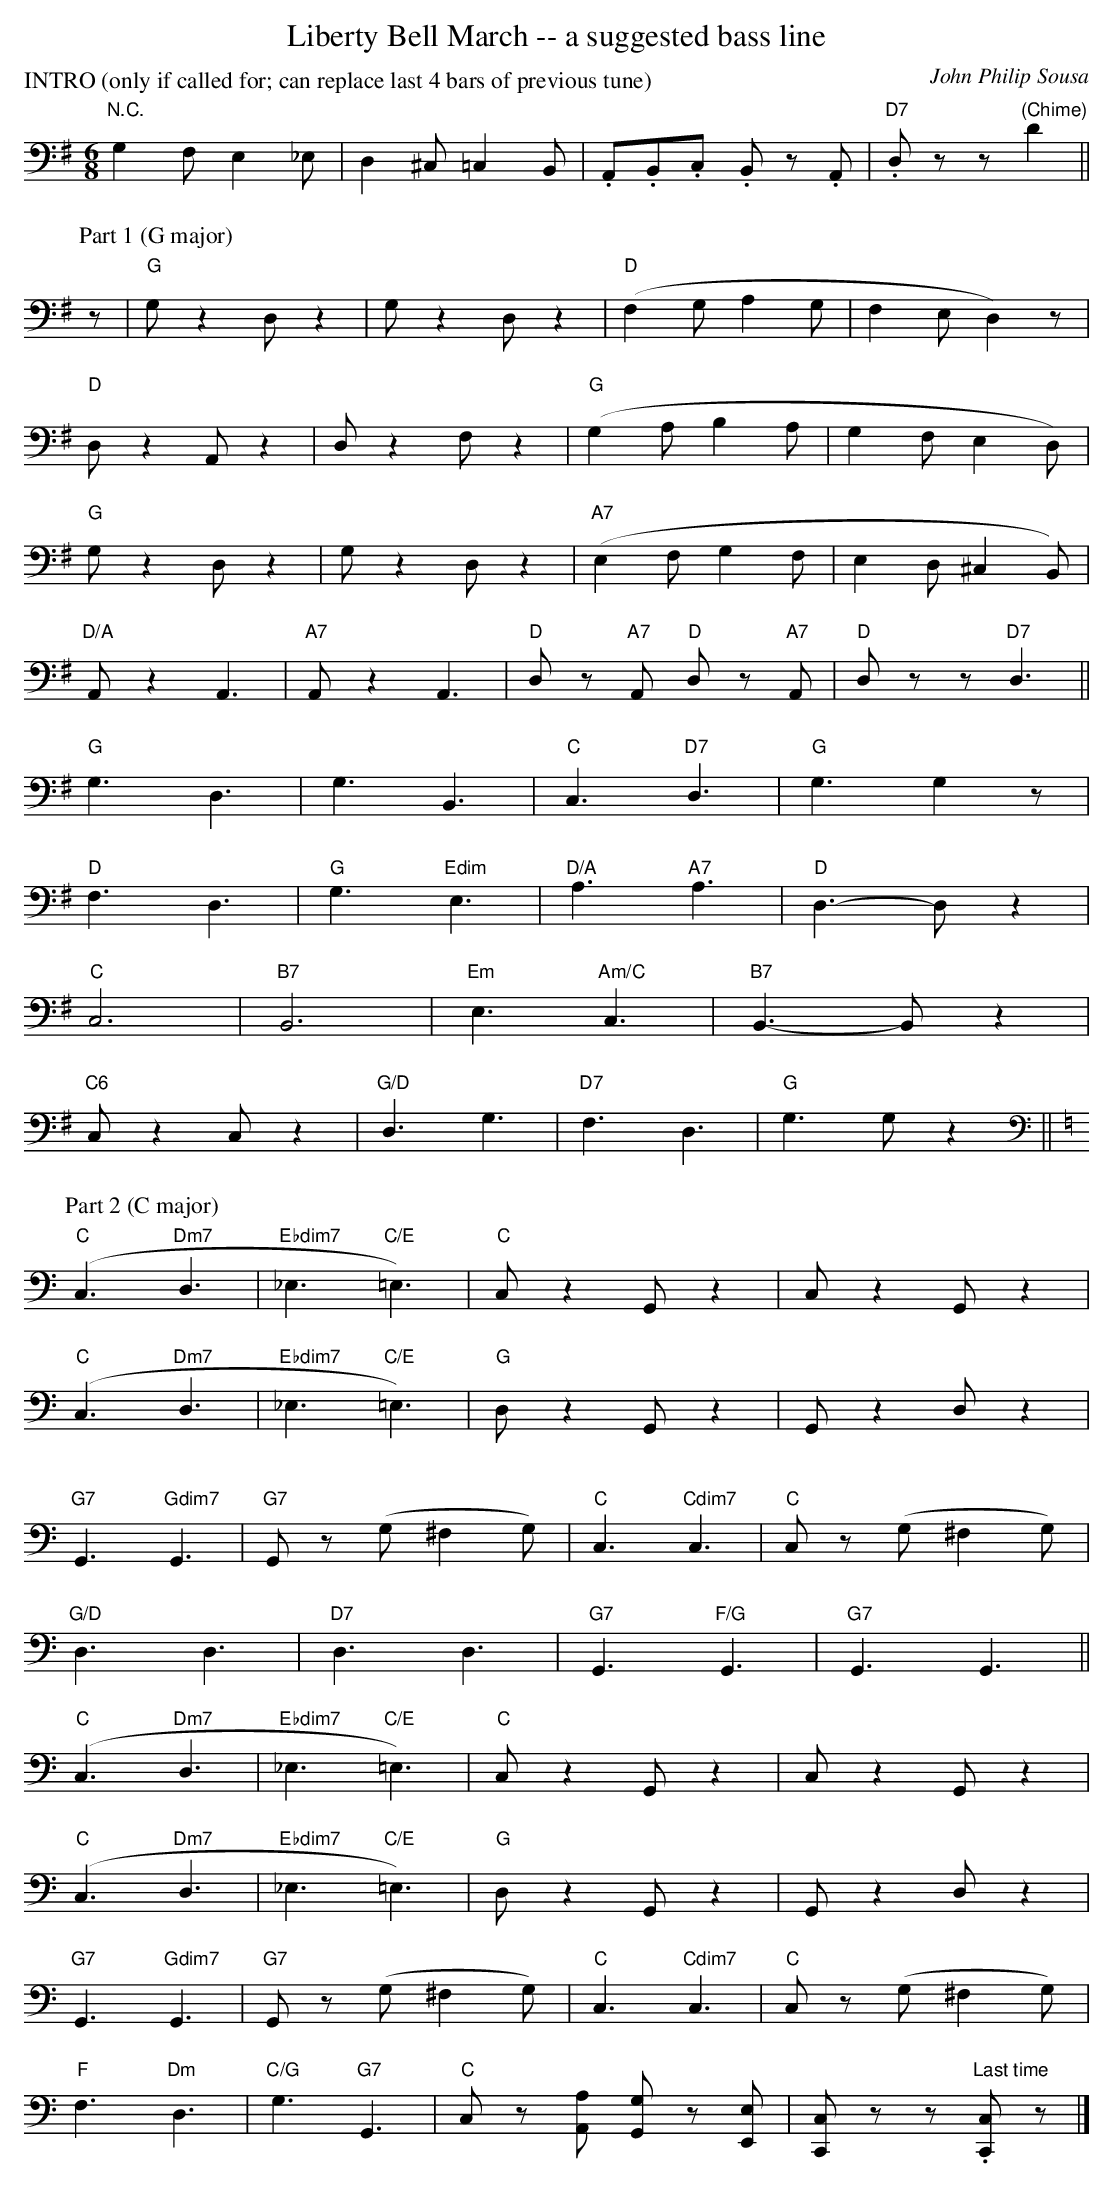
X:1
T:Liberty Bell March -- a suggested bass line
C:John Philip Sousa
M:6/8
L:1/8
P:INTRO (only if called for; can replace last 4 bars of previous tune)
K:G bass middle=d
"N.C."g2f e2_e|d2^c =c2B|.A.B.c .Bz .A|"D7".dzz "(Chime)"d'2 ||
P:Part 1 (G major)
z | "G"gz2 dz2 | gz2 dz2 | "D"(f2g a2g | f2 e d2) z |
"D" dz2 Az2 | dz2 fz2 | "G"(g2a b2a | g2f e2 d) |
"G"gz2 dz2 | gz2 dz2 | "A7"(e2f g2f | e2 d ^c2 B) |
"D/A"Az2A3 | "A7"Az2A3 | "D"dz "A7"A "D"dz "A7"A | "D"dzz  "D7"d3 ||
"G"g3 d3 | g3 B3 | "C"c3 "D7"d3 | "G"g3 g2z |
"D"f3 d3 | "G"g3 "Edim"e3 | "D/A"a3 "A7"a3 | "D"d3-d z2 |
"C"c6 | "B7"B6 | "Em"e3 "Am/C"c3 | "B7"B3-B z2 |
"C6"cz2 cz2 | "G/D"d3 g3 | "D7"f3 d3 | "G"g3 gz2 ||
P:Part 2 (C major)
K:C bass middle=d
("C"c3 "Dm7"d3 | "Ebdim7"_e3 "C/E"=e3) | "C"cz2 Gz2 | cz2 Gz2 |
("C"c3 "Dm7"d3 | "Ebdim7"_e3 "C/E"=e3) | "G"dz2 Gz2 | Gz2 dz2 |
"G7"G3 "Gdim7"G3 | "G7"Gz (g ^f2 g) | "C"c3 "Cdim7"c3 | "C"c z (g ^f2 g) |
"G/D"d3 d3 | "D7"d3 d3 | "G7"G3 "F/G"G3 | "G7"G3 G3 ||
("C"c3 "Dm7"d3 | "Ebdim7"_e3 "C/E"=e3) | "C"cz2 Gz2 | cz2 Gz2 |
("C"c3 "Dm7"d3 | "Ebdim7"_e3 "C/E"=e3) | "G"dz2 Gz2 | Gz2 dz2 |
"G7"G3 "Gdim7"G3 | "G7"Gz (g ^f2 g) | "C"c3 "Cdim7"c3 | "C"c z (g ^f2 g) |
"F"f3 "Dm"d3|"C/G"g3 "G7"G3 |"C"cz [aA] [gG]z [eE]|[cC]zz "Last time".[cC]z |]
